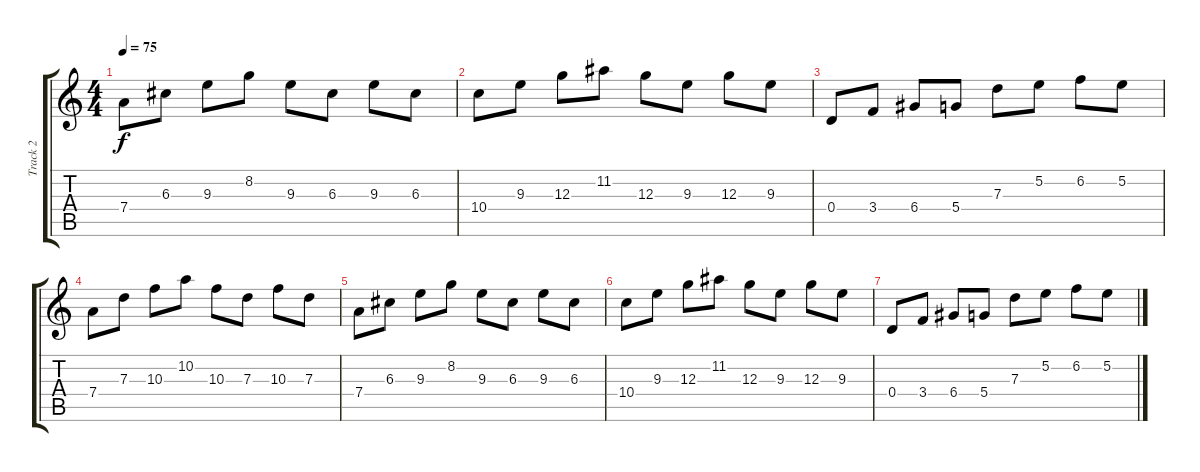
\track ("Track 2" "Track 2") {instrument distortionguitar}
\staff {score tabs}
\tuning (E4 B3 G3 D3 A2 D2) {hide}
\ts (4 4)
\tempo 75
\clef g2
\ks c
7.4.8{dy f} 6.3.8 9.3.8 8.2.8 9.3.8 6.3.8 9.3.8 6.3.8 |
10.4.8 9.3.8 12.3.8 11.2.8 12.3.8 9.3.8 12.3.8 9.3.8 |
0.4.8 3.4.8 6.4.8 5.4.8 7.3.8 5.2.8 6.2.8 5.2.8 |
7.4.8 7.3.8 10.3.8 10.2.8 10.3.8 7.3.8 10.3.8 7.3.8 |
7.4.8 6.3.8 9.3.8 8.2.8 9.3.8 6.3.8 9.3.8 6.3.8 |
10.4.8 9.3.8 12.3.8 11.2.8 12.3.8 9.3.8 12.3.8 9.3.8 |
0.4.8 3.4.8 6.4.8 5.4.8 7.3.8 5.2.8 6.2.8 5.2.8
